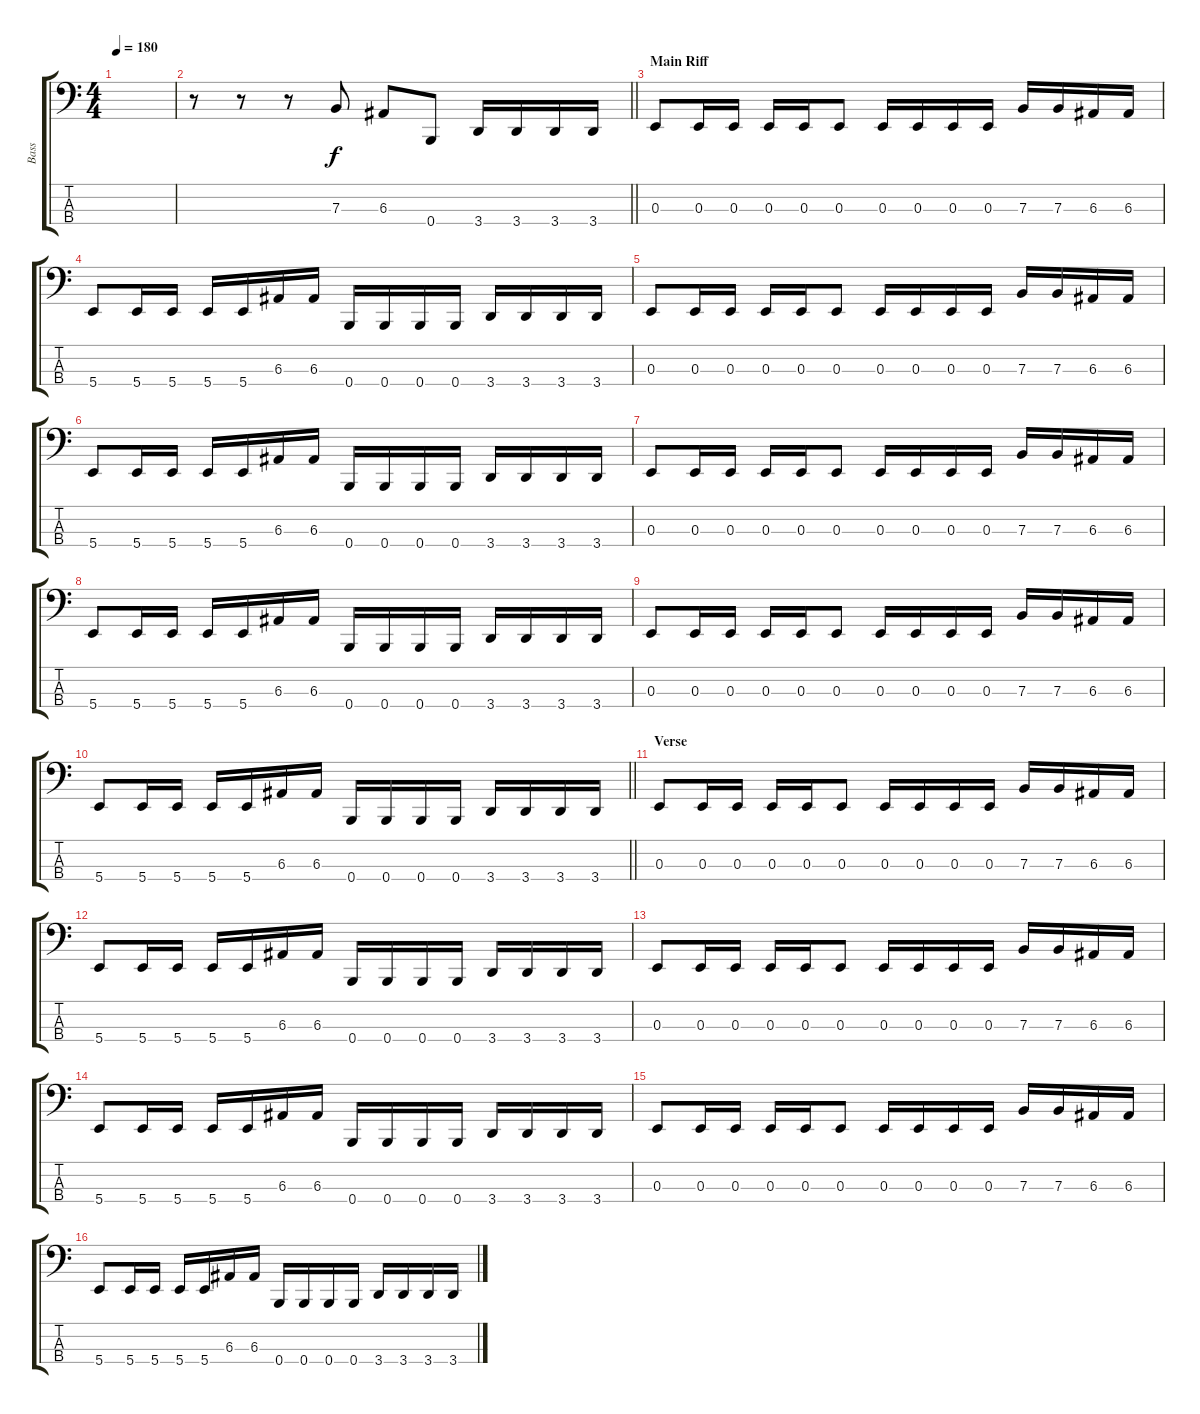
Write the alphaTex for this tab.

\track ("Bass" "Bass") {instrument electricbassfinger}
\staff {score tabs}
\tuning (D2 A1 E1 B0) {hide}
\ts (4 4)
\tempo 180
\clef f4
\ks c
|
\barLineRight lightlight
r.8 r.8 r.8 7.3.8 6.3.8 0.4.8 3.4.16 3.4.16 3.4.16 3.4.16 |
\section ("" "Main Riff")
0.3.8 0.3.16 0.3.16 0.3.16 0.3.16 0.3.8 0.3.16 0.3.16 0.3.16 0.3.16 7.3.16 7.3.16 6.3.16 6.3.16 |
5.4.8 5.4.16 5.4.16 5.4.16 5.4.16 6.3.16 6.3.16 0.4.16 0.4.16 0.4.16 0.4.16 3.4.16 3.4.16 3.4.16 3.4.16 |
0.3.8 0.3.16 0.3.16 0.3.16 0.3.16 0.3.8 0.3.16 0.3.16 0.3.16 0.3.16 7.3.16 7.3.16 6.3.16 6.3.16 |
5.4.8 5.4.16 5.4.16 5.4.16 5.4.16 6.3.16 6.3.16 0.4.16 0.4.16 0.4.16 0.4.16 3.4.16 3.4.16 3.4.16 3.4.16 |
0.3.8 0.3.16 0.3.16 0.3.16 0.3.16 0.3.8 0.3.16 0.3.16 0.3.16 0.3.16 7.3.16 7.3.16 6.3.16 6.3.16 |
5.4.8 5.4.16 5.4.16 5.4.16 5.4.16 6.3.16 6.3.16 0.4.16 0.4.16 0.4.16 0.4.16 3.4.16 3.4.16 3.4.16 3.4.16 |
0.3.8 0.3.16 0.3.16 0.3.16 0.3.16 0.3.8 0.3.16 0.3.16 0.3.16 0.3.16 7.3.16 7.3.16 6.3.16 6.3.16 |
\barLineRight lightlight
5.4.8 5.4.16 5.4.16 5.4.16 5.4.16 6.3.16 6.3.16 0.4.16 0.4.16 0.4.16 0.4.16 3.4.16 3.4.16 3.4.16 3.4.16 |
\section ("" "Verse")
0.3.8 0.3.16 0.3.16 0.3.16 0.3.16 0.3.8 0.3.16 0.3.16 0.3.16 0.3.16 7.3.16 7.3.16 6.3.16 6.3.16 |
5.4.8 5.4.16 5.4.16 5.4.16 5.4.16 6.3.16 6.3.16 0.4.16 0.4.16 0.4.16 0.4.16 3.4.16 3.4.16 3.4.16 3.4.16 |
0.3.8 0.3.16 0.3.16 0.3.16 0.3.16 0.3.8 0.3.16 0.3.16 0.3.16 0.3.16 7.3.16 7.3.16 6.3.16 6.3.16 |
5.4.8 5.4.16 5.4.16 5.4.16 5.4.16 6.3.16 6.3.16 0.4.16 0.4.16 0.4.16 0.4.16 3.4.16 3.4.16 3.4.16 3.4.16 |
0.3.8 0.3.16 0.3.16 0.3.16 0.3.16 0.3.8 0.3.16 0.3.16 0.3.16 0.3.16 7.3.16 7.3.16 6.3.16 6.3.16 |
5.4.8 5.4.16 5.4.16 5.4.16 5.4.16 6.3.16 6.3.16 0.4.16 0.4.16 0.4.16 0.4.16 3.4.16 3.4.16 3.4.16 3.4.16
